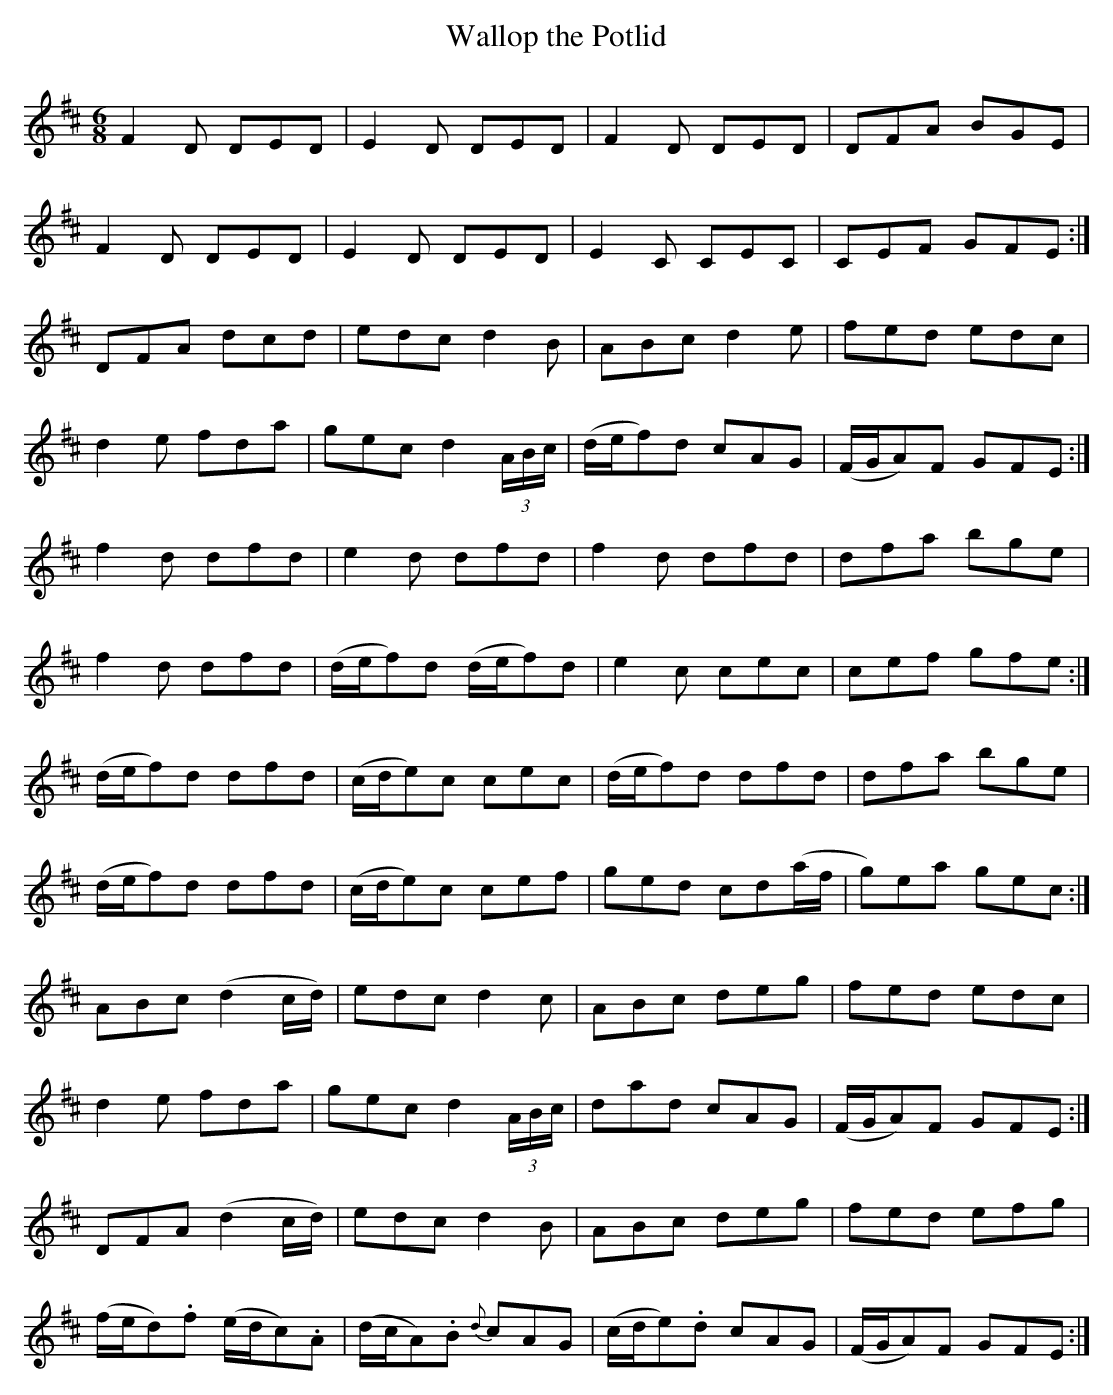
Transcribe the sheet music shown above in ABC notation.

X:1
T: Wallop the Potlid
M: 6/8
L: 1/8
K: D
F2D DED|E2D DED|F2D DED|DFA BGE|
F2D DED|E2D DED|E2C CEC|CEF GFE:|
DFA dcd|edc d2B|ABc d2e|fed edc|
d2e fda|gec d2(3A/B/c/|(d/e/f)d cAG|(F/G/A)F GFE:|
f2d dfd|e2d dfd|f2d dfd|dfa bge|
f2d dfd|(d/e/f)d (d/e/f)d|e2c cec|cef gfe:|
(d/e/f)d dfd|(c/d/e)c cec|(d/e/f)d dfd|dfa bge|
(d/e/f)d dfd|(c/d/e)c cef|ged cd(a/f/|g)ea gec:|
ABc (d2c/d/)|edc d2c|ABc deg|fed edc|
d2e fda|gec d2(3A/B/c/|dad cAG|(F/G/A)F GFE:|
DFA (d2c/d/)|edc d2B|ABc deg|fed efg|
(f/e/d).f (e/d/c).A|(d/c/A).B {d}cAG|(c/d/e).d cAG|(F/G/A)F GFE:|
